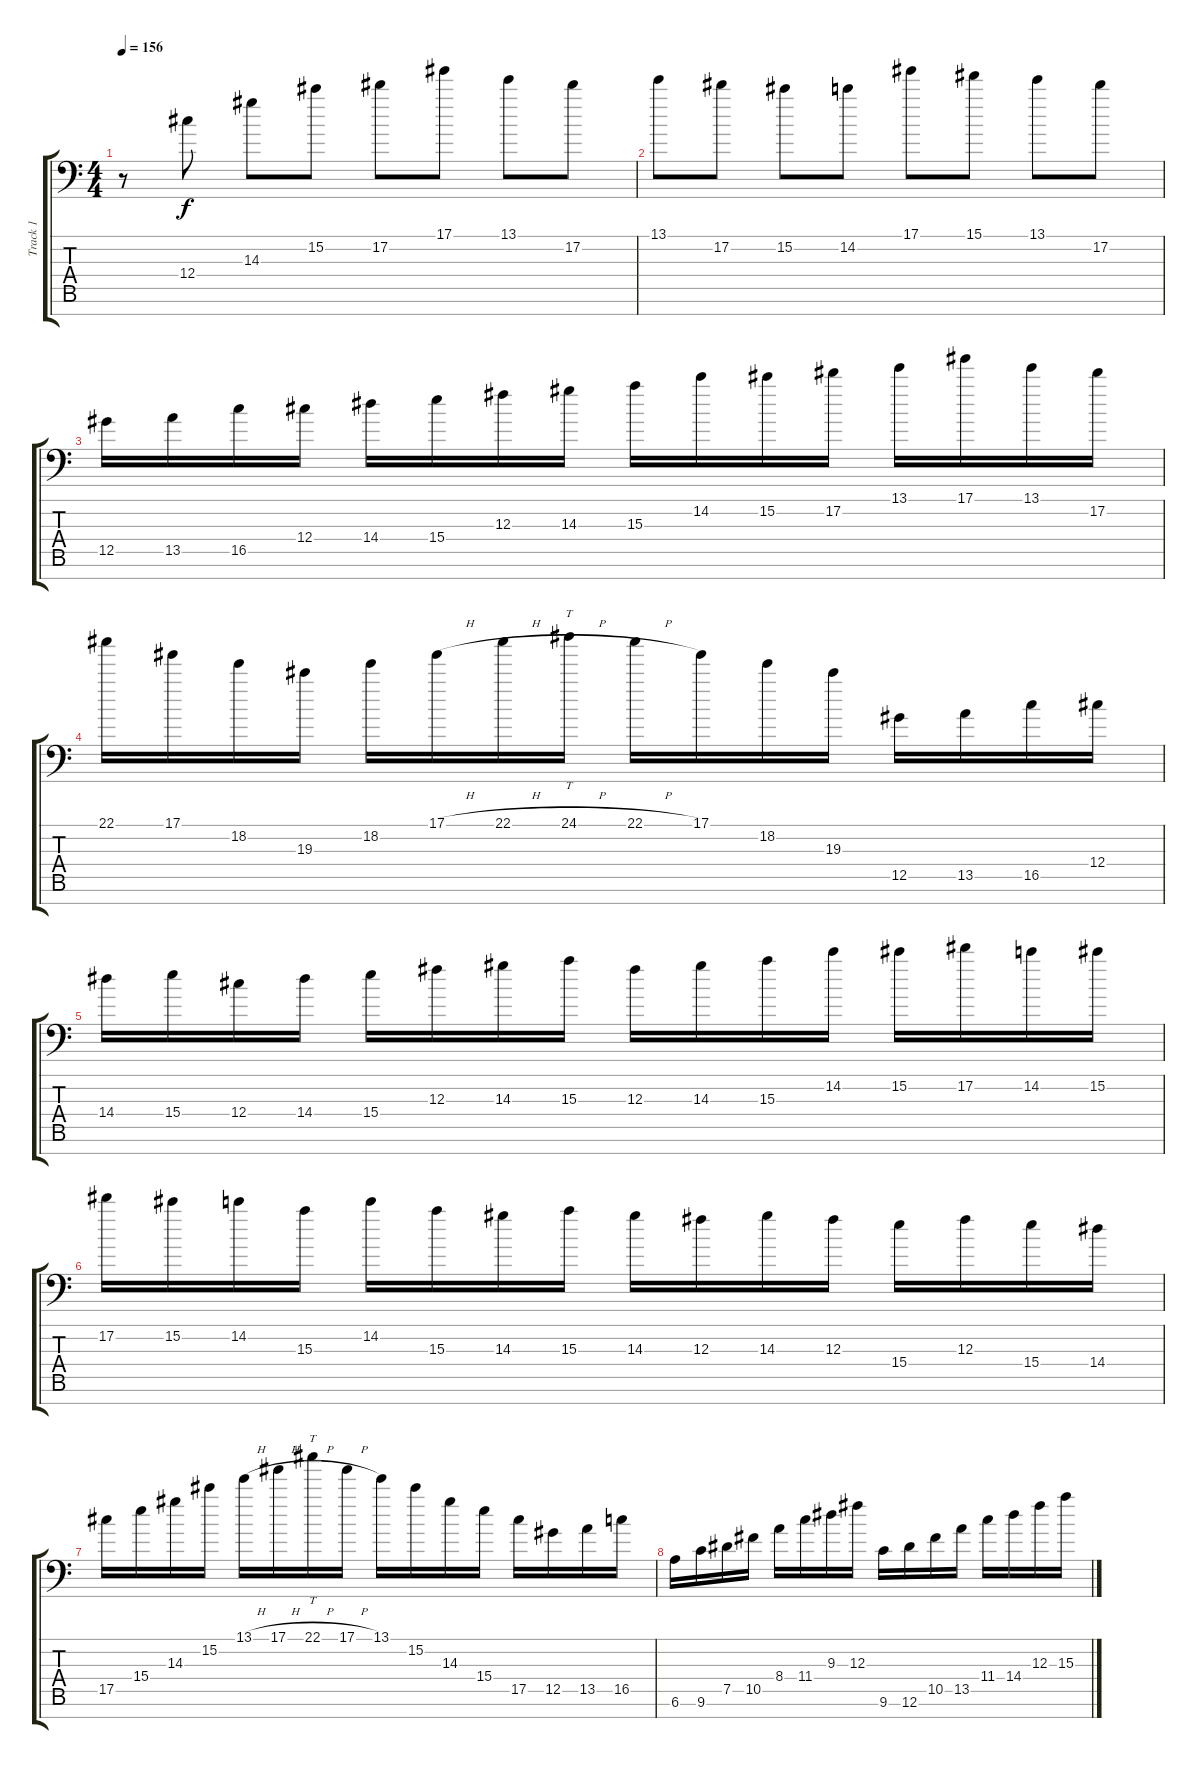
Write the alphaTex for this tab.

\track ("Track 1" "Track 1") {instrument distortionguitar}
\staff {score tabs}
\tuning (Eb4 Bb3 Gb3 Db3 Ab2 Eb2 Ab1) {hide}
\ts (4 4)
\tempo 156
\clef f4
\ks c
r.8{dy f} 12.4.8 14.3.8 15.2.8 17.2.8 17.1.8 13.1.8 17.2.8 |
13.1.8 17.2.8 15.2.8 14.2.8 17.1.8 15.1.8 13.1.8 17.2.8 |
12.5.16 13.5.16 16.5.16 12.4.16 14.4.16 15.4.16 12.3.16 14.3.16 15.3.16 14.2.16 15.2.16 17.2.16 13.1.16 17.1.16 13.1.16 17.2.16 |
22.1.16 17.1.16 18.2.16 19.3.16 18.2.16 17.1{h}.16 22.1{h}.16 24.1{h}.16{tt} 22.1{h}.16 17.1.16 18.2.16 19.3.16 12.5.16 13.5.16 16.5.16 12.4.16 |
14.4.16 15.4.16 12.4.16 14.4.16 15.4.16 12.3.16 14.3.16 15.3.16 12.3.16 14.3.16 15.3.16 14.2.16 15.2.16 17.2.16 14.2.16 15.2.16 |
17.2.16 15.2.16 14.2.16 15.3.16 14.2.16 15.3.16 14.3.16 15.3.16 14.3.16 12.3.16 14.3.16 12.3.16 15.4.16 12.3.16 15.4.16 14.4.16 |
17.5.16 15.4.16 14.3.16 15.2.16 13.1{h}.16 17.1{h}.16 22.1{h}.16{tt} 17.1{h}.16 13.1.16 15.2.16 14.3.16 15.4.16 17.5.16 12.5.16 13.5.16 16.5.16 |
6.6.16 9.6.16 7.5.16 10.5.16 8.4.16 11.4.16 9.3.16 12.3.16 9.6.16 12.6.16 10.5.16 13.5.16 11.4.16 14.4.16 12.3.16 15.3.16
